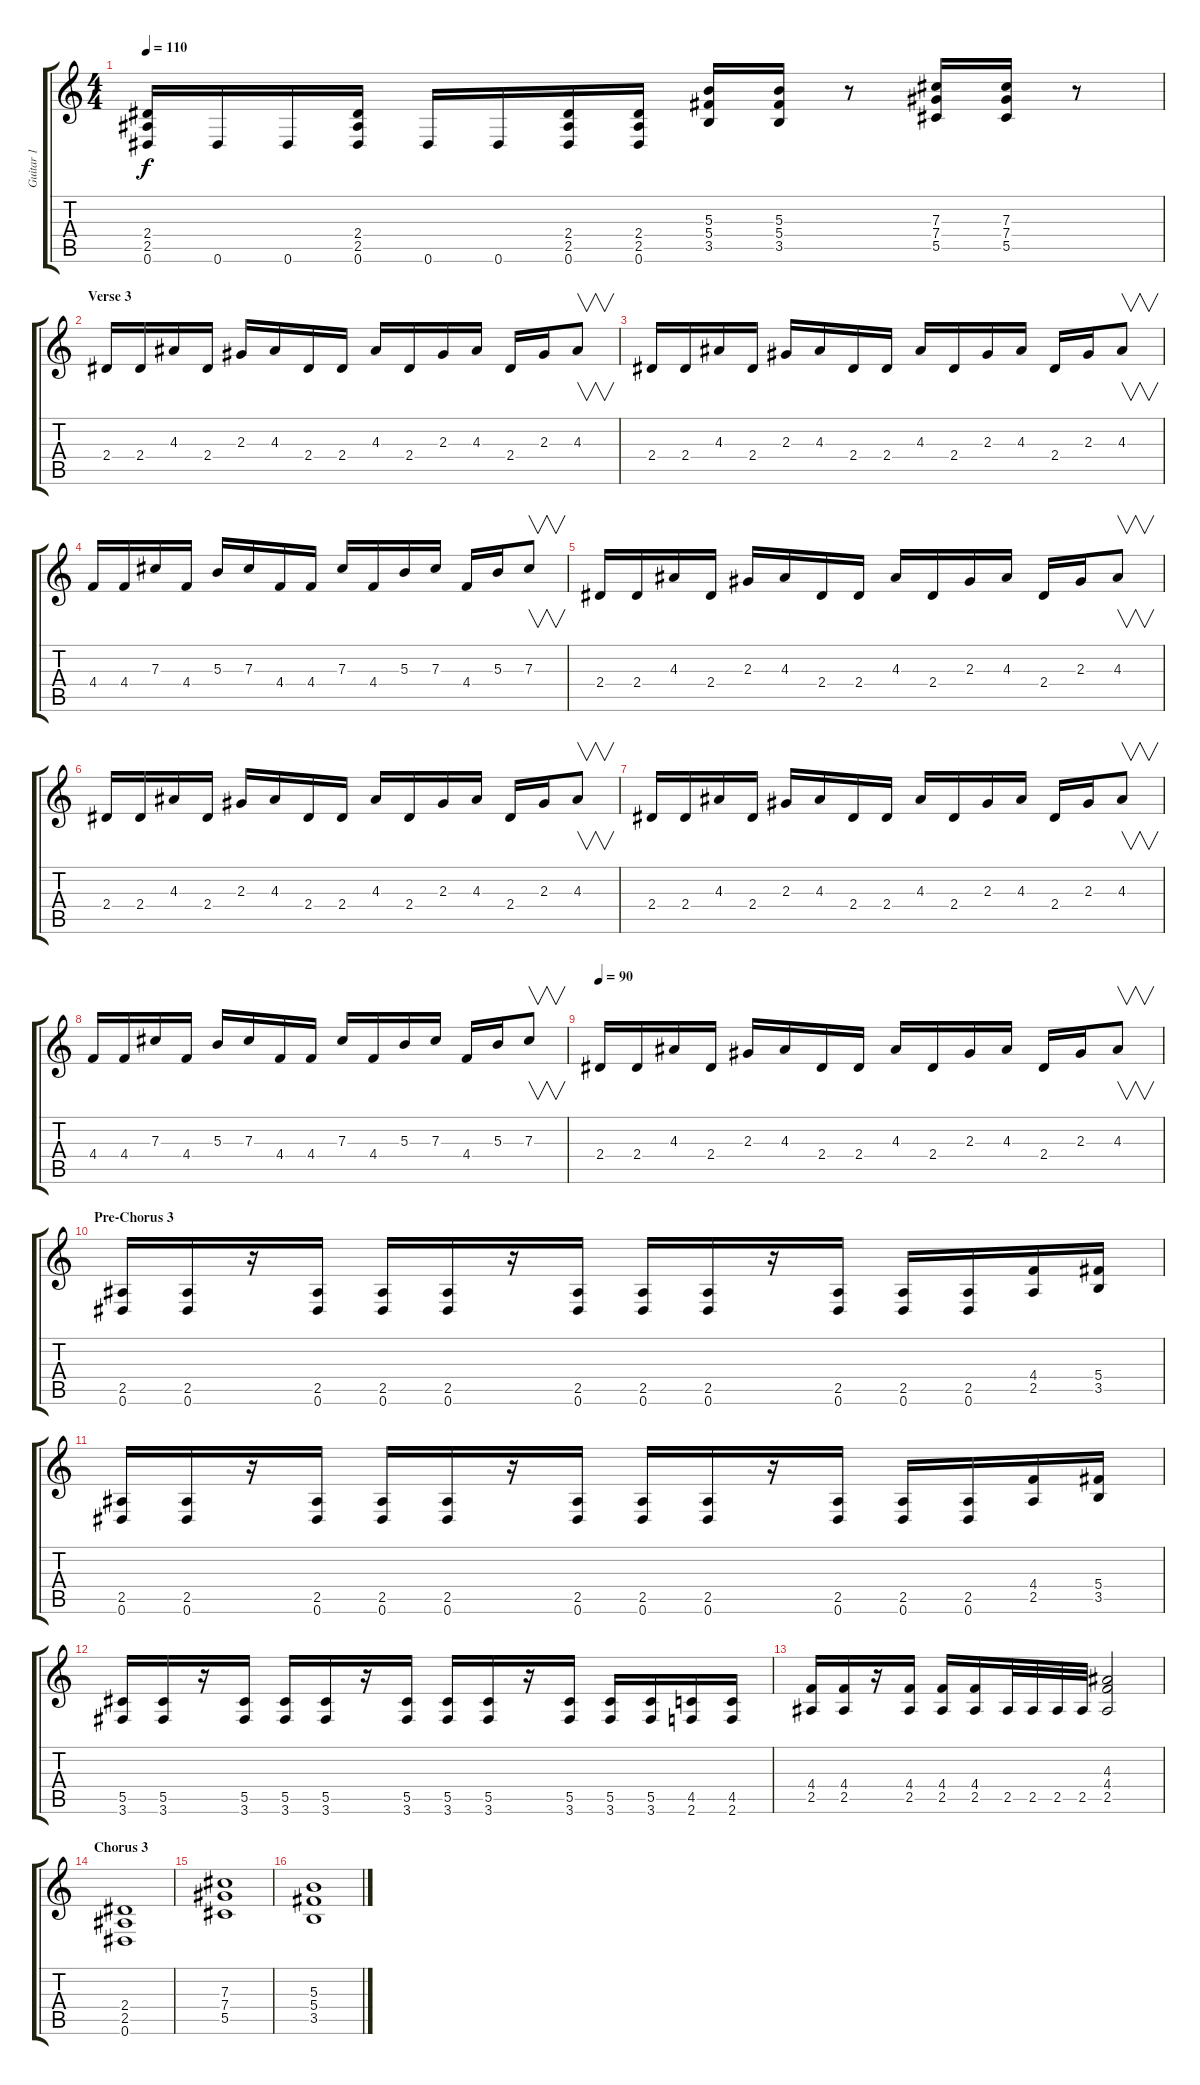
\track ("Guitar 1" "Guitar 1") {instrument distortionguitar}
\staff {score tabs}
\tuning (Eb4 Bb3 Gb3 Db3 Ab2 Eb2) {hide}
\ts (4 4)
\tempo 110
\clef g2
\ks c
(2.4 2.5 0.6).16{dy f} 0.6.16 0.6.16 (2.4 2.5 0.6).16 0.6.16 0.6.16 (2.4 2.5 0.6).16 (2.4 2.5 0.6).16 (5.3 5.4 3.5).16 (5.3 5.4 3.5).16 r.8 (7.3 7.4 5.5).16 (7.3 7.4 5.5).16 r.8 |
\section ("" "Verse 3")
2.4.16 2.4.16 4.3.16 2.4.16 2.3.16 4.3.16 2.4.16 2.4.16 4.3.16 2.4.16 2.3.16 4.3.16 2.4.16 2.3.16 4.3.8{v} |
2.4.16 2.4.16 4.3.16 2.4.16 2.3.16 4.3.16 2.4.16 2.4.16 4.3.16 2.4.16 2.3.16 4.3.16 2.4.16 2.3.16 4.3.8{v} |
4.4.16 4.4.16 7.3.16 4.4.16 5.3.16 7.3.16 4.4.16 4.4.16 7.3.16 4.4.16 5.3.16 7.3.16 4.4.16 5.3.16 7.3.8{v} |
2.4.16 2.4.16 4.3.16 2.4.16 2.3.16 4.3.16 2.4.16 2.4.16 4.3.16 2.4.16 2.3.16 4.3.16 2.4.16 2.3.16 4.3.8{v} |
2.4.16 2.4.16 4.3.16 2.4.16 2.3.16 4.3.16 2.4.16 2.4.16 4.3.16 2.4.16 2.3.16 4.3.16 2.4.16 2.3.16 4.3.8{v} |
2.4.16 2.4.16 4.3.16 2.4.16 2.3.16 4.3.16 2.4.16 2.4.16 4.3.16 2.4.16 2.3.16 4.3.16 2.4.16 2.3.16 4.3.8{v} |
4.4.16 4.4.16 7.3.16 4.4.16 5.3.16 7.3.16 4.4.16 4.4.16 7.3.16 4.4.16 5.3.16 7.3.16 4.4.16 5.3.16 7.3.8{v} |
\tempo 90
2.4.16 2.4.16 4.3.16 2.4.16 2.3.16 4.3.16 2.4.16 2.4.16 4.3.16 2.4.16 2.3.16 4.3.16 2.4.16 2.3.16 4.3.8{v} |
\section ("" "Pre-Chorus 3")
(2.5 0.6).16 (2.5 0.6).16 r.16 (2.5 0.6).16 (2.5 0.6).16 (2.5 0.6).16 r.16 (2.5 0.6).16 (2.5 0.6).16 (2.5 0.6).16 r.16 (2.5 0.6).16 (2.5 0.6).16 (2.5 0.6).16 (4.4 2.5).16 (5.4 3.5).16 |
(2.5 0.6).16 (2.5 0.6).16 r.16 (2.5 0.6).16 (2.5 0.6).16 (2.5 0.6).16 r.16 (2.5 0.6).16 (2.5 0.6).16 (2.5 0.6).16 r.16 (2.5 0.6).16 (2.5 0.6).16 (2.5 0.6).16 (4.4 2.5).16 (5.4 3.5).16 |
(5.5 3.6).16 (5.5 3.6).16 r.16 (5.5 3.6).16 (5.5 3.6).16 (5.5 3.6).16 r.16 (5.5 3.6).16 (5.5 3.6).16 (5.5 3.6).16 r.16 (5.5 3.6).16 (5.5 3.6).16 (5.5 3.6).16 (4.5 2.6).16 (4.5 2.6).16 |
(4.4 2.5).16 (4.4 2.5).16 r.16 (4.4 2.5).16 (4.4 2.5).16 (4.4 2.5).16 2.5.32 2.5.32 2.5.32 2.5.32 (4.3 4.4 2.5).2 |
\section ("" "Chorus 3")
(2.4 2.5 0.6).1 |
(7.3 7.4 5.5).1 |
(5.3 5.4 3.5).1
